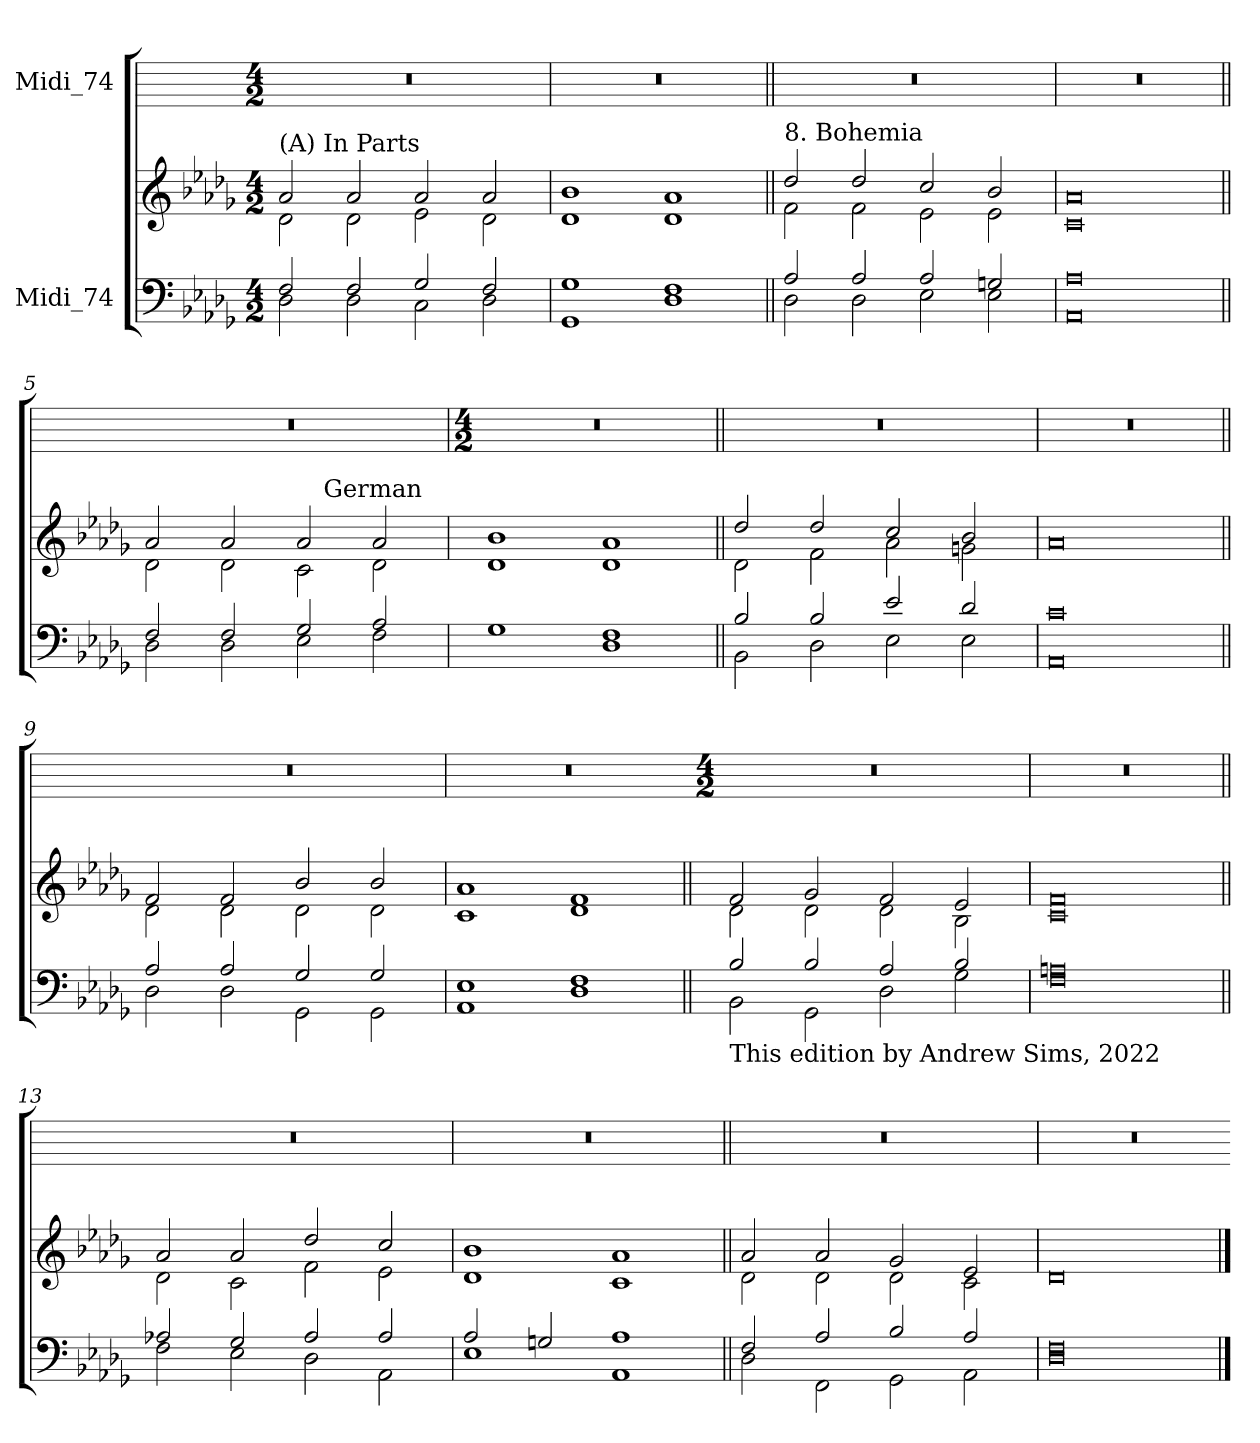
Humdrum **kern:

**kern	**kern	**kern
*part2	*part2	*part1
*staff3	*staff2	*staff1
*I"Midi_74	*	*I"Midi_74
*clefF4	*clefG2	*
*k[b-e-a-d-g-]	*k[b-e-a-d-g-]	*
*D-:	*D-:	*
*M4/2	*M4/2	*M4/2
=1	=1	=1
*^	*^	*
!	!	!LO:TX:a:t=(A) In Parts	!	!
2F/	2D-\	2a-/	2d-\	0r
2F/	2D-\	2a-/	2d-\	.
2G-/	2C\	2a-/	2e-\	.
2F/	2D-\	2a-/	2d-\	.
=2	=2	=2	=2	=2
1G-/	1GG-\	1b-/	1d-\	0r
1F/	1D-\	1a-/	1d-\	.
=3||	=3||	=3||	=3||	=3||
!	!	!LO:TX:a:t=8. Bohemia	!	!
2A-/	2D-\	2dd-/	2f\	0r
2A-/	2D-\	2dd-/	2f\	.
2A-/	2E-\	2cc/	2e-\	.
2Gn/	2E-\	2b-/	2e-\	.
=4	=4	=4	=4	=4
0A-/	0AA-\	0a-/	0c\	0r
=5||	=5||	=5||	=5||	=5||
2F/	2D-\	2a-/	2d-\	0r
2F/	2D-\	2a-/	2d-\	.
2G-/	2E-\	2a-/	2c\	.
!	!	!LO:TX:a:cj:t=German	!	!
2A-/	2F\	2a-/	2d-\	.
!!LO:LB:g=z
=6	=6	=6	=6	=6
*	*	*	*	*M4/2
1G-/	1ryy	1b-/	1d-\	0r
1F/	1D-\	1a-/	1d-\	.
=7||	=7||	=7||	=7||	=7||
2B-/	2BB-\	2dd-/	2d-\	0r
2B-/	2D-\	2dd-/	2f\	.
2e-/	2E-\	2cc/	2a-\	.
2d-/	2E-\	2b-/	2gn\	.
=8	=8	=8	=8	=8
0c/	0AA-\	0a-/	0ryy	0r
=9||	=9||	=9||	=9||	=9||
2A-/	2D-\	2f/	2d-\	0r
2A-/	2D-\	2f/	2d-\	.
2G-/	2GG-\	2b-/	2d-\	.
2G-/	2GG-\	2b-/	2d-\	.
=10	=10	=10	=10	=10
1E-/	1AA-\	1a-/	1c\	0r
1F/	1D-\	1f/	1d-\	.
*v	*v	*	*	*
*	*v	*v	*
!!LO:LB:g=z
=11||	=11||	=11
*	*	*M4/2
*^	*^	*
*	*^	*	*^	*
!LO:TX:b:t=This edition by Andrew Sims, 2022	!	!	!	!	!	!
2B-/	0ryy	2BB-\	2f/	0ryy	2d-\	0r
2B-/	.	2GG-\	2g-/	.	2d-\	.
2A-/	.	2D-\	2f/	.	2d-\	.
2B-/	.	2G-\	2e-/	.	2B-\	.
=12	=12	=12	=12	=12	=12	=12
0An/	0ryy	0F\	0f/	0ryy	0c\	0r
=13||	=13||	=13||	=13||	=13||	=13||	=13||
2A-X/	0ryy	2F\	2a-/	0ryy	2d-\	0r
2G-/	.	2E-\	2a-/	.	2c\	.
2A-/	.	2D-\	2dd-/	.	2f\	.
2A-/	.	2AA-\	2cc/	.	2e-\	.
=14	=14	=14	=14	=14	=14	=14
2A-/	0ryy	1E-\	1b-/	0ryy	1d-\	0r
2Gn/	.	.	.	.	.	.
1A-/	.	1AA-\	1a-/	.	1c\	.
=15||	=15||	=15||	=15||	=15||	=15||	=15||
2F/	0ryy	2D-\	2a-/	0ryy	2d-\	0r
2A-/	.	2FF\	2a-/	.	2d-\	.
2B-/	.	2GG-\	2g-/	.	2d-\	.
2A-/	.	2AA-\	2e-/	.	2c\	.
=16	=16	=16	=16	=16	=16	=16
0F/	0ryy	0D-\	0d-/	0ryy	0ryy	0r
*v	*v	*v	*	*	*	*
*	*v	*v	*v	*
==	==	=
*-	*-	*-
